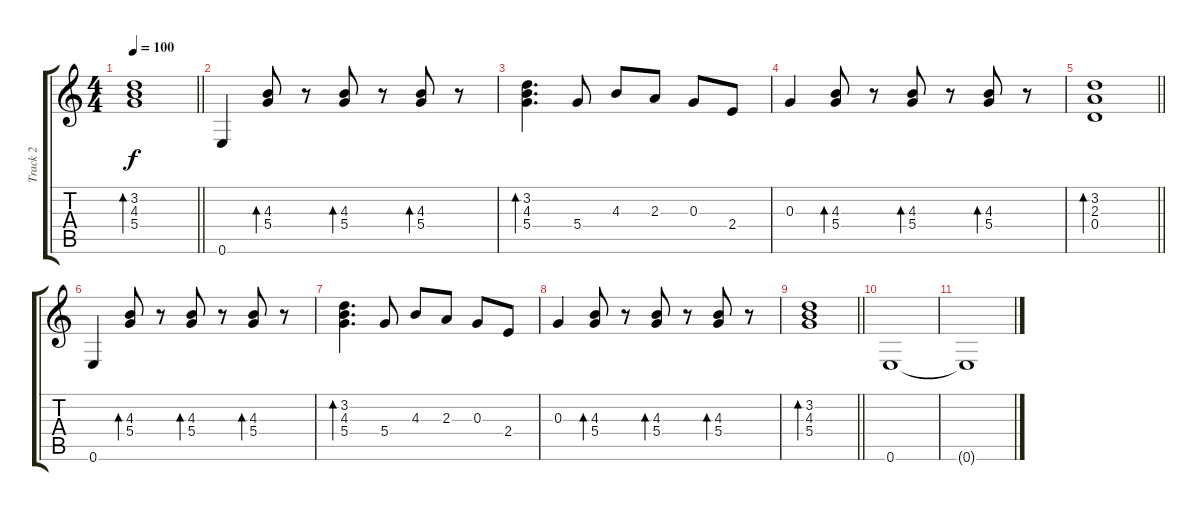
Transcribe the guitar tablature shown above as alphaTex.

\track ("Track 2" "Track 2") {instrument acousticguitarsteel}
\staff {score tabs}
\tuning (E4 B3 G3 D3 A2 E2) {hide}
\ts (4 4)
\tempo 100
\clef g2
\barLineRight lightlight
\ks c
(3.2 4.3 5.4).1{bd 60 dy f} |
0.6.4 (4.3 5.4).8{bd 60} r.8 (4.3 5.4).8{bd 60} r.8 (4.3 5.4).8{bd 60} r.8 |
(3.2 4.3 5.4).4{d bd 60} 5.4.8 4.3.8 2.3.8 0.3.8 2.4.8 |
0.3.4 (4.3 5.4).8{bd 60} r.8 (4.3 5.4).8{bd 60} r.8 (4.3 5.4).8{bd 60} r.8 |
\barLineRight lightlight
(3.2 2.3 0.4).1{bd 60} |
0.6.4 (4.3 5.4).8{bd 60} r.8 (4.3 5.4).8{bd 60} r.8 (4.3 5.4).8{bd 60} r.8 |
(3.2 4.3 5.4).4{d bd 60} 5.4.8 4.3.8 2.3.8 0.3.8 2.4.8 |
0.3.4 (4.3 5.4).8{bd 60} r.8 (4.3 5.4).8{bd 60} r.8 (4.3 5.4).8{bd 60} r.8 |
\barLineRight lightlight
(3.2 4.3 5.4).1{bd 60} |
0.6.1 |
0.6{t}.1
